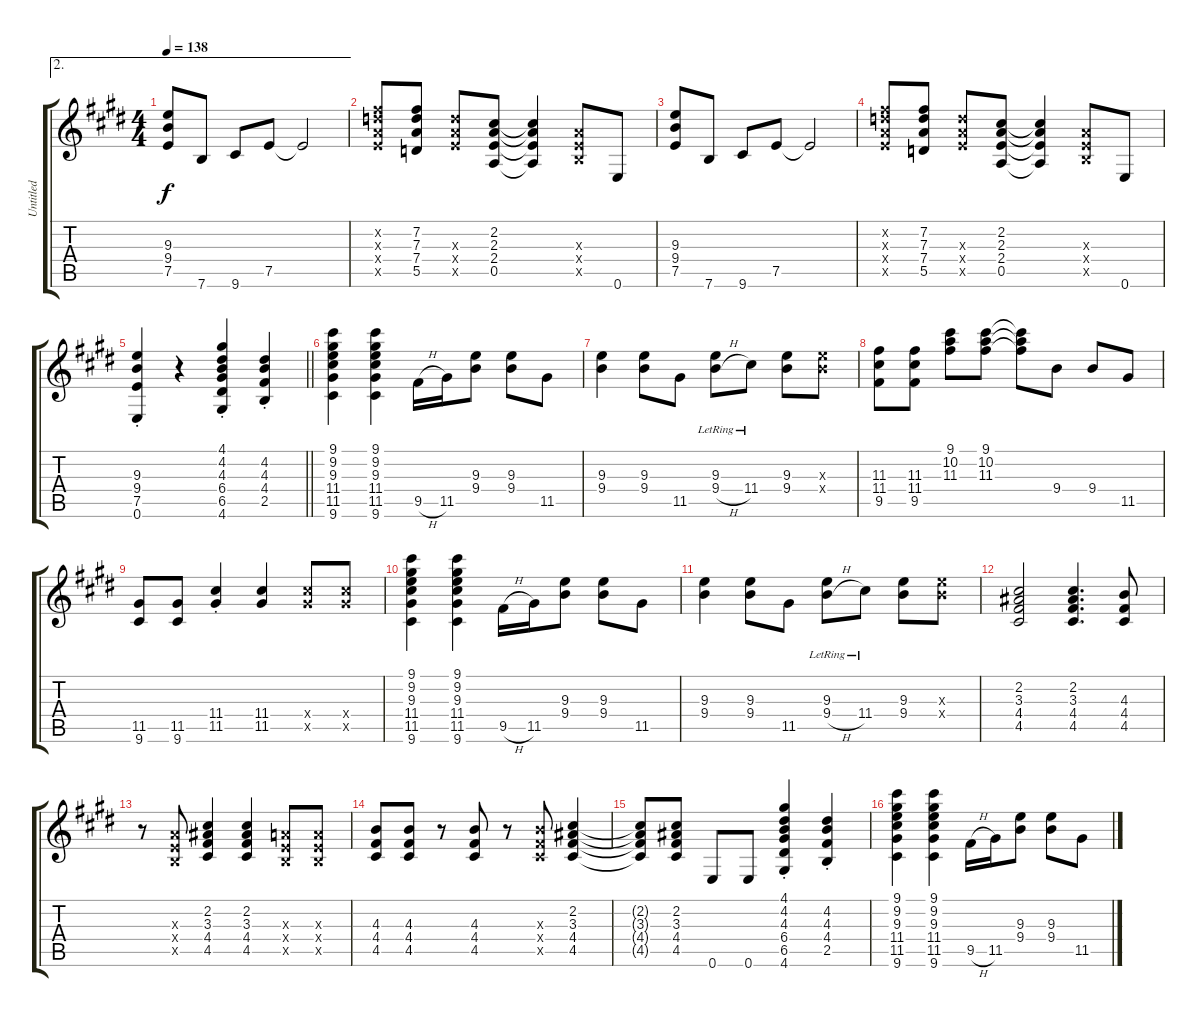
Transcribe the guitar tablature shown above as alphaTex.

\track ("Untitled" "Untitled") {instrument overdrivenguitar}
\staff {score tabs}
\tuning (E4 B3 G3 D3 A2 E2) {hide}
\ae 2
\ts (4 4)
\tempo 138
\clef g2
\ks e
(9.3 9.4 7.5).8{dy f} 7.6.8 9.6.8 7.5.8 7.5{t}.2 |
\ks c#minor
(7.2{x} 7.3{x} 7.4{x} 7.5{x}).8 (7.2 7.3 7.4 5.5).8 (7.3{x} 7.4{x} 7.5{x}).8 (2.2 2.3 2.4 0.5).8 (2.2{t} 2.3{t} 2.4{t} 0.5{t}).4 (2.3{x} 2.4{x} 2.5{x}).8 0.6.8 |
(9.3 9.4 7.5).8 7.6.8 9.6.8 7.5.8 7.5{t}.2 |
(7.2{x} 7.3{x} 7.4{x} 7.5{x}).8 (7.2 7.3 7.4 5.5).8 (7.3{x} 7.4{x} 7.5{x}).8 (2.2 2.3 2.4 0.5).8 (2.2{t} 2.3{t} 2.4{t} 0.5{t}).4 (2.3{x} 2.4{x} 2.5{x}).8 0.6.8 |
\barLineRight lightlight
(9.3{st} 9.4{st} 7.5{st} 0.6{st}).4 r.4 (4.1{st} 4.2{st} 4.3{st} 6.4{st} 6.5{st} 4.6{st}).4 (4.2{st} 4.3{st} 4.4{st} 2.5{st}).4 |
\ks e
(9.1 9.2 9.3 11.4 11.5 9.6).4 (9.1 9.2 9.3 11.4 11.5 9.6).4 9.5{h}.16 11.5.16 (9.3 9.4).8 (9.3 9.4).8 11.5.8 |
\ks c#minor
(9.3 9.4).4 (9.3 9.4).8 11.5.8 (9.3{lr} 9.4{h lr}).8 11.4{lr}.8 (9.3 9.4).8 (9.3{x} 9.4{x}).8 |
(11.3 11.4 9.5).8 (11.3 11.4 9.5).8 (9.1 10.2 11.3).8 (9.1 10.2 11.3).8 (9.1{t} 10.2{t} 11.3{t}).8 9.4.8 9.4.8 11.5.8 |
\ks e
(11.5 9.6).8 (11.5 9.6).8 (11.4{st} 11.5{st}).4 (11.4 11.5).4 (11.4{x} 11.5{x}).8 (11.4{x} 11.5{x}).8 |
\ks c#minor
(9.1 9.2 9.3 11.4 11.5 9.6).4 (9.1 9.2 9.3 11.4 11.5 9.6).4 9.5{h}.16 11.5.16 (9.3 9.4).8 (9.3 9.4).8 11.5.8 |
(9.3 9.4).4 (9.3 9.4).8 11.5.8 (9.3{lr} 9.4{h lr}).8 11.4{lr}.8 (9.3 9.4).8 (9.3{x} 9.4{x}).8 |
\ks e
(2.2 3.3 4.4 4.5).2 (2.2 3.3 4.4 4.5).4{d} (4.3 4.4 4.5).8 |
\ks c#minor
r.8 (2.3{x} 2.4{x} 2.5{x}).8 (2.2 3.3 4.4 4.5).4 (2.2 3.3 4.4 4.5).4 (2.3{x} 2.4{x} 2.5{x}).8 (2.3{x} 2.4{x} 2.5{x}).8 |
(4.3 4.4 4.5).8 (4.3 4.4 4.5).8 r.8 (4.3 4.4 4.5).8 r.8 (4.3{x} 4.4{x} 4.5{x}).8 (2.2 3.3 4.4 4.5).4 |
\ks e
(2.2{t} 3.3{t} 4.4{t} 4.5{t}).8 (2.2 3.3 4.4 4.5).8 0.6.8 0.6.8 (4.1{st} 4.2{st} 4.3{st} 6.4{st} 6.5{st} 4.6{st}).4 (4.2{st} 4.3{st} 4.4{st} 2.5{st}).4 |
\ks c#minor
(9.1 9.2 9.3 11.4 11.5 9.6).4 (9.1 9.2 9.3 11.4 11.5 9.6).4 9.5{h}.16 11.5.16 (9.3 9.4).8 (9.3 9.4).8 11.5.8
